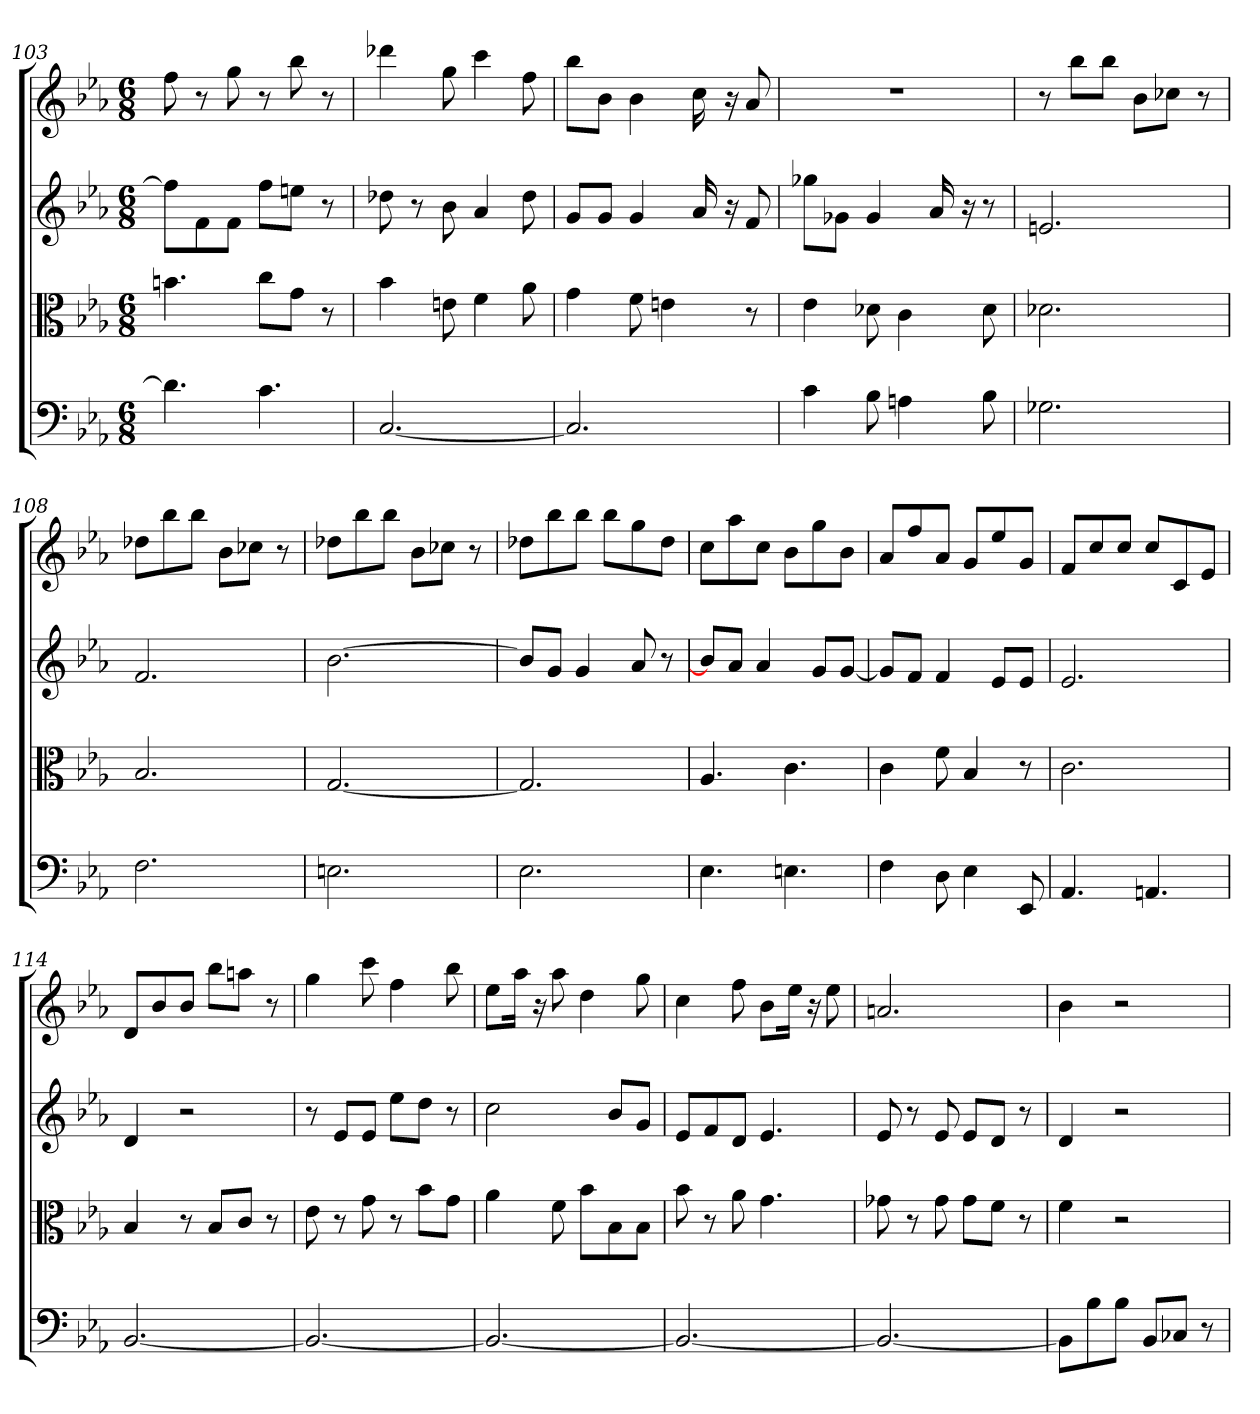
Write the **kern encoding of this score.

**kern	**kern	**kern	**kern
*part4	*part3	*part2	*part1
*staff4	*staff3	*staff2	*staff1
*clefF4	*clefC3	*clefG2	*clefG2
*k[b-e-a-]	*k[b-e-a-]	*k[b-e-a-]	*k[b-e-a-]
*E-:	*E-:	*E-:	*E-:
*M6/8	*M6/8	*M6/8	*M6/8
=103	=103	=103	=103
4.d-]	4.bn	8ff\L]	8ff
.	.	8f\	8r
.	.	8f\J	8gg
4.c	8cc\L	8ff\L	8r
.	8g\J	8een\J	8bb-
.	8r	8r	8r
=104	=104	=104	=104
[2.C	4b-	8dd-X	4ddd-X
.	.	8r	.
.	8en	8b-	8gg
.	4f	4a-	4ccc
.	8a-	8dd-	8ff
=105	=105	=105	=105
2.C]	4g	8g/L	8bb-\L
.	.	8g/J	8b-\J
.	8f	4g	4b-
.	4en	.	.
.	.	16a-	16cc
.	.	16r	16r
.	8r	8f	8a-
=106	=106	=106	=106
4c	4e-	8gg-X\L	2.r
.	.	8g-X\J	.
8B-	8d-X	4g-	.
4An	4c	.	.
.	.	16a-	.
.	.	16r	.
8B-	8d-	8r	.
=107	=107	=107	=107
2.G-X	2.d-X	2.en	8r
.	.	.	8bb-\L
.	.	.	8bb-\J
.	.	.	8b-\L
.	.	.	8cc-X\J
.	.	.	8r
=108	=108	=108	=108
2.F	2.B-	2.f	8dd-X\L
.	.	.	8bb-\
.	.	.	8bb-\J
.	.	.	8b-\L
.	.	.	8cc-X\J
.	.	.	8r
=109	=109	=109	=109
2.En	[2.G	[2.b-	8dd-X\L
.	.	.	8bb-\
.	.	.	8bb-\J
.	.	.	8b-\L
.	.	.	8cc-X\J
.	.	.	8r
=110	=110	=110	=110
2.E-	2.G]	8b-/L]	8dd-X\L
.	.	8g/J	8bb-\
.	.	4g	8bb-\J
.	.	.	8bb-\L
.	.	8a-	8gg\
.	.	8r	8dd-\J
=111	=111	=111	=111
4.E-	4.A-	8b-/L]	8cc\L
.	.	8a-/J	8aa-\
.	.	4a-	8cc\J
4.En	4.c	.	8b-\L
.	.	8g/L	8gg\
.	.	[8g/J	8b-\J
=112	=112	=112	=112
4F	4c	8g/L]	8a-/L
.	.	8f/J	8ff/
8D	8f	4f	8a-/J
4E-	4B-	.	8g/L
.	.	8e-/L	8ee-/
8EE-	8r	8e-/J	8g/J
=113	=113	=113	=113
4.AA-	2.c	2.e-	8f/L
.	.	.	8cc/
.	.	.	8cc/J
4.AAn	.	.	8cc/L
.	.	.	8c/
.	.	.	8e-/J
=114	=114	=114	=114
[2.BB-	4B-	4d	8d/L
.	.	.	8b-/
.	8r	2r	8b-/J
.	8B-/L	.	8bb-\L
.	8c/J	.	8aan\J
.	8r	.	8r
=115	=115	=115	=115
2.BB-_	8e-	8r	4gg
.	8r	8e-/L	.
.	8g	8e-/J	8ccc
.	8r	8ee-\L	4ff
.	8b-\L	8dd\J	.
.	8g\J	8r	8bb-
=116	=116	=116	=116
2.BB-_	4a-	2cc	8ee-\L
.	.	.	16aa-\Jk
.	.	.	16r
.	8f	.	8aa-
.	8b-\L	.	4dd
.	8B-\	8b-/L	.
.	8B-\J	8g/J	8gg
=117	=117	=117	=117
2.BB-_	8b-	8e-/L	4cc
.	8r	8f/	.
.	8a-	8d/J	8ff
.	4.g	4.e-	8b-\L
.	.	.	16ee-\Jk
.	.	.	16r
.	.	.	8ee-
=118	=118	=118	=118
2.BB-_	8g-X	8e-	2.an
.	8r	8r	.
.	8g-	8e-	.
.	8g-\L	8e-/L	.
.	8f\J	8d/J	.
.	8r	8r	.
=119	=119	=119	=119
8BB-\L]	4f	4d	4b-
8B-\	.	.	.
8B-\J	2r	2r	2r
8BB-/L	.	.	.
8C-X/J	.	.	.
8r	.	.	.
=	=	=	=
*-	*-	*-	*-
